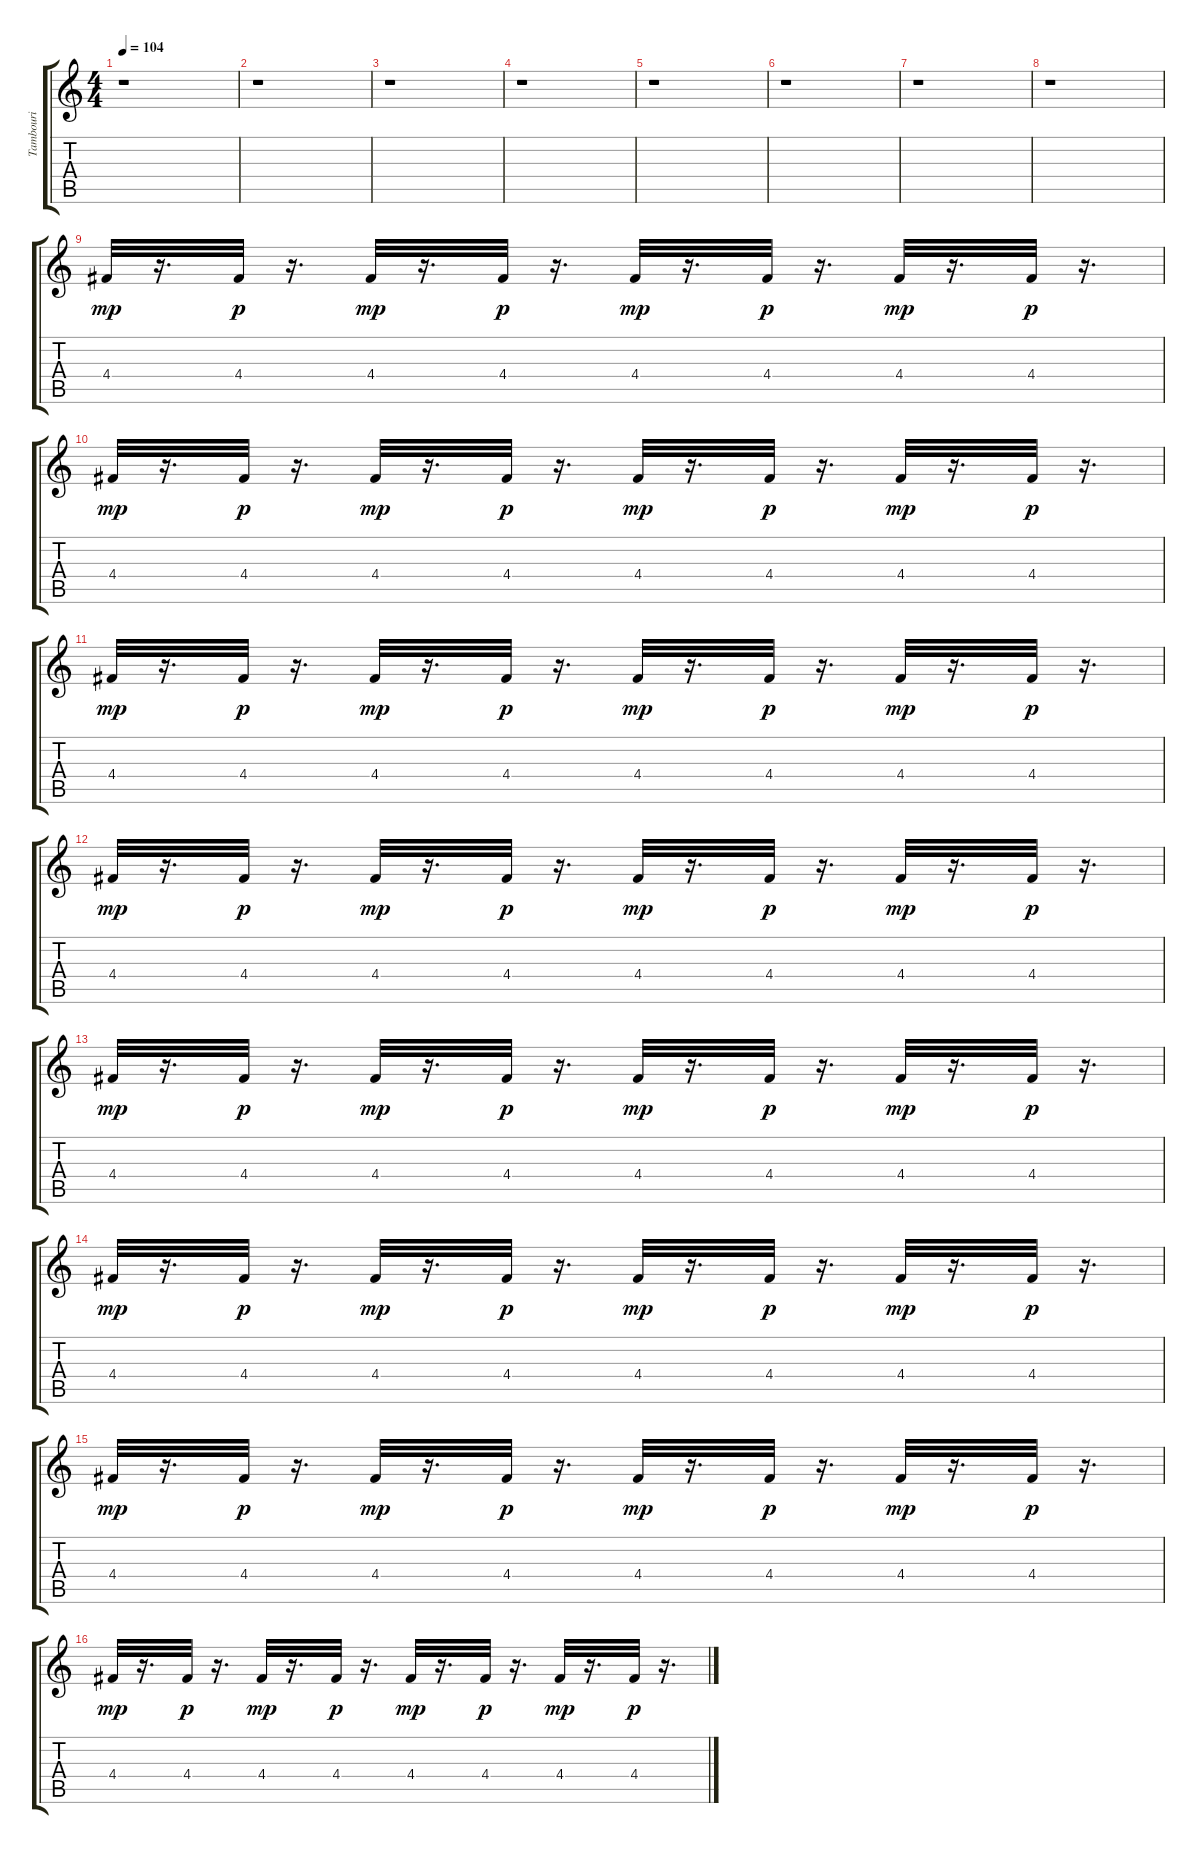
\track ("  Tambourine" "  Tambouri") {instrument acousticguitarsteel}
\staff {score tabs}
\tuning (E4 B3 G3 D3 A2 E2) {hide}
\ts (4 4)
\tempo 104
\clef g2
\ks c
r.1{dy p} |
r.1 |
r.1 |
r.1 |
r.1 |
r.1 |
r.1 |
r.1 |
4.4.32{dy mp} r.16{d} 4.4.32{dy p} r.16{d} 4.4.32{dy mp} r.16{d} 4.4.32{dy p} r.16{d} 4.4.32{dy mp} r.16{d} 4.4.32{dy p} r.16{d} 4.4.32{dy mp} r.16{d} 4.4.32{dy p} r.16{d} |
4.4.32{dy mp} r.16{d} 4.4.32{dy p} r.16{d} 4.4.32{dy mp} r.16{d} 4.4.32{dy p} r.16{d} 4.4.32{dy mp} r.16{d} 4.4.32{dy p} r.16{d} 4.4.32{dy mp} r.16{d} 4.4.32{dy p} r.16{d} |
4.4.32{dy mp} r.16{d} 4.4.32{dy p} r.16{d} 4.4.32{dy mp} r.16{d} 4.4.32{dy p} r.16{d} 4.4.32{dy mp} r.16{d} 4.4.32{dy p} r.16{d} 4.4.32{dy mp} r.16{d} 4.4.32{dy p} r.16{d} |
4.4.32{dy mp} r.16{d} 4.4.32{dy p} r.16{d} 4.4.32{dy mp} r.16{d} 4.4.32{dy p} r.16{d} 4.4.32{dy mp} r.16{d} 4.4.32{dy p} r.16{d} 4.4.32{dy mp} r.16{d} 4.4.32{dy p} r.16{d} |
4.4.32{dy mp} r.16{d} 4.4.32{dy p} r.16{d} 4.4.32{dy mp} r.16{d} 4.4.32{dy p} r.16{d} 4.4.32{dy mp} r.16{d} 4.4.32{dy p} r.16{d} 4.4.32{dy mp} r.16{d} 4.4.32{dy p} r.16{d} |
4.4.32{dy mp} r.16{d} 4.4.32{dy p} r.16{d} 4.4.32{dy mp} r.16{d} 4.4.32{dy p} r.16{d} 4.4.32{dy mp} r.16{d} 4.4.32{dy p} r.16{d} 4.4.32{dy mp} r.16{d} 4.4.32{dy p} r.16{d} |
4.4.32{dy mp} r.16{d} 4.4.32{dy p} r.16{d} 4.4.32{dy mp} r.16{d} 4.4.32{dy p} r.16{d} 4.4.32{dy mp} r.16{d} 4.4.32{dy p} r.16{d} 4.4.32{dy mp} r.16{d} 4.4.32{dy p} r.16{d} |
4.4.32{dy mp} r.16{d} 4.4.32{dy p} r.16{d} 4.4.32{dy mp} r.16{d} 4.4.32{dy p} r.16{d} 4.4.32{dy mp} r.16{d} 4.4.32{dy p} r.16{d} 4.4.32{dy mp} r.16{d} 4.4.32{dy p} r.16{d}
